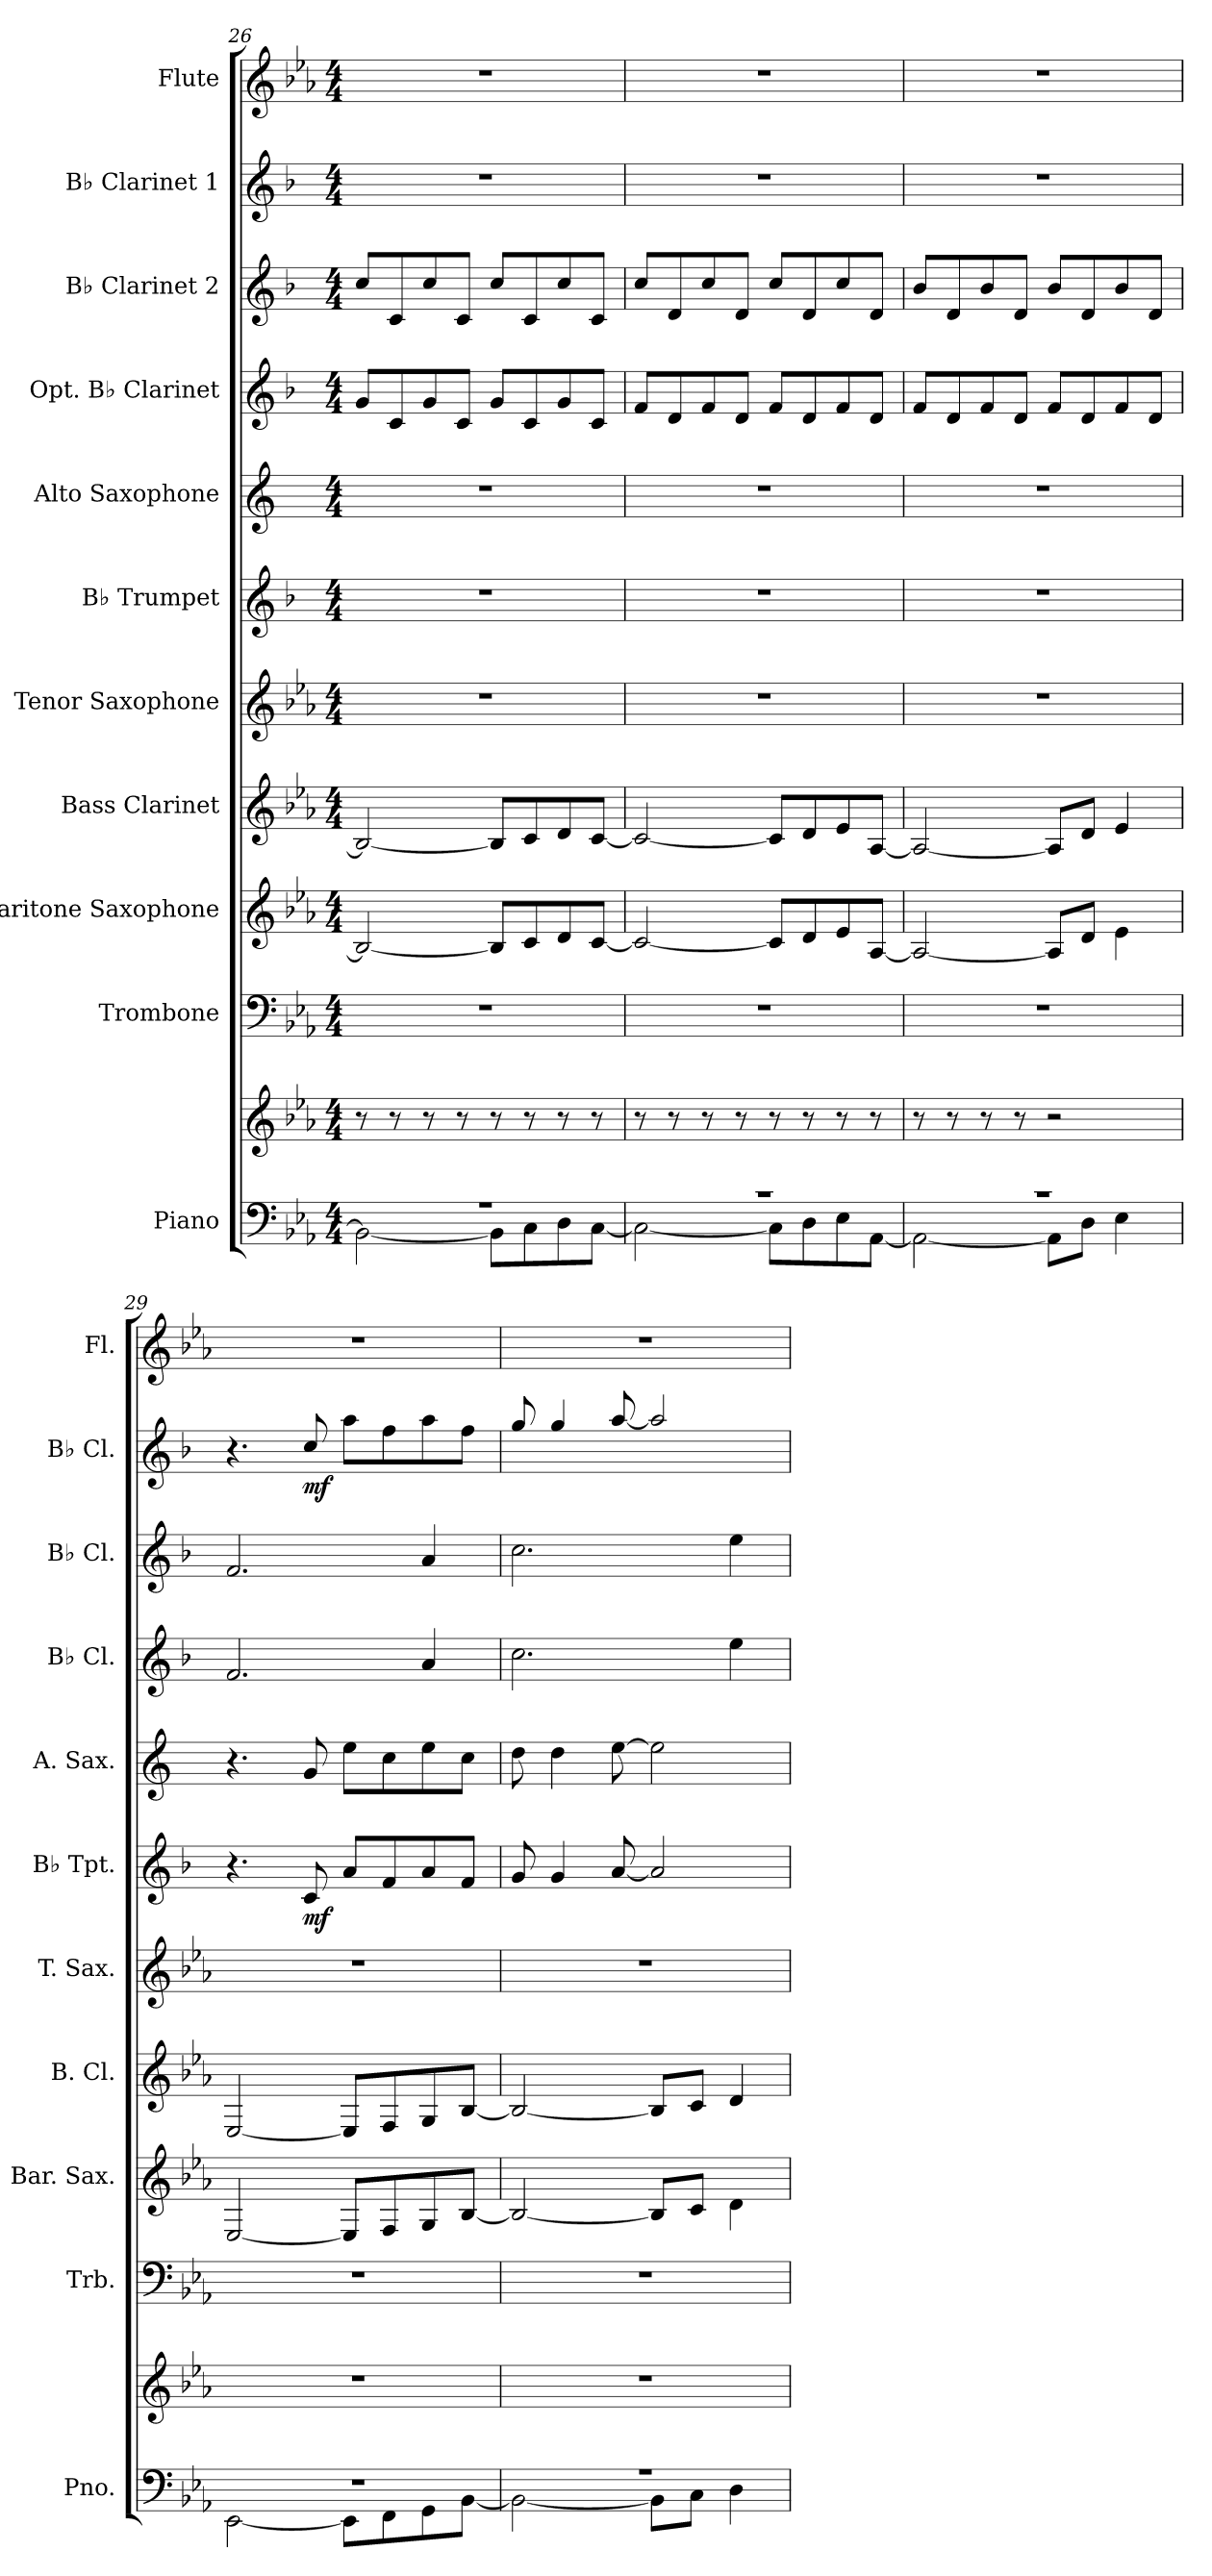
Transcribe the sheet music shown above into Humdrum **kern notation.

**kern	**kern	**kern	**kern	**kern	**kern	**kern	**dynam	**kern	**kern	**kern	**kern	**dynam	**kern
*part11	*part11	*part10	*part9	*part8	*part7	*part6	*part6	*part5	*part4	*part3	*part2	*part2	*part1
*staff12	*staff11	*staff10	*staff9	*staff8	*staff7	*staff6	*staff6	*staff5	*staff4	*staff3	*staff2	*staff2	*staff1
*I"Piano	*	*I"Trombone	*I"Baritone Saxophone	*I"Bass Clarinet	*I"Tenor Saxophone	*I"B♭ Trumpet	*	*I"Alto Saxophone	*I"Opt. B♭ Clarinet	*I"B♭ Clarinet 2	*I"B♭ Clarinet 1	*	*I"Flute
*I'Pno.	*	*I'Trb.	*I'Bar. Sax.	*I'B. Cl.	*I'T. Sax.	*I'B♭ Tpt.	*	*I'A. Sax.	*I'B♭ Cl.	*I'B♭ Cl.	*I'B♭ Cl.	*	*I'Fl.
*clefF4	*clefG2	*clefF4	*clefG2	*clefG2	*clefG2	*clefG2	*	*clefG2	*clefG2	*clefG2	*clefG2	*	*clefG2
*	*	*	*ITrd12c21	*ITrd8c14	*ITrd8c14	*ITrd1c2	*	*ITrd5c9	*ITrd1c2	*ITrd1c2	*ITrd1c2	*	*
*k[b-e-a-]	*k[b-e-a-]	*k[b-e-a-]	*k[b-e-a-]	*k[b-e-a-]	*k[b-e-a-]	*k[b-e-a-]	*	*k[b-e-a-]	*k[b-e-a-]	*k[b-e-a-]	*k[b-e-a-]	*	*k[b-e-a-]
*E-:	*E-:	*E-:	*	*	*	*	*	*	*	*	*	*	*E-:
*M4/4	*M4/4	*M4/4	*M4/4	*M4/4	*M4/4	*M4/4	*	*M4/4	*M4/4	*M4/4	*M4/4	*	*M4/4
=26	=26	=26	=26	=26	=26	=26	=26	=26	=26	=26	=26	=26	=26
*^	*	*	*	*	*	*	*	*	*	*	*	*	*
1r	2BB-\_	8r	1r	2BB-/_	2BB-/_	1r	1r	.	1r	8f/L	8b-/L	1r	.	1r
.	.	8r	.	.	.	.	.	.	.	8B-/	8B-/	.	.	.
.	.	8r	.	.	.	.	.	.	.	8f/	8b-/	.	.	.
.	.	8r	.	.	.	.	.	.	.	8B-/J	8B-/J	.	.	.
.	8BB-\L]	8r	.	8BB-/L]	8BB-/L]	.	.	.	.	8f/L	8b-/L	.	.	.
.	8C\	8r	.	8C/	8C/	.	.	.	.	8B-/	8B-/	.	.	.
.	8D\	8r	.	8D/	8D/	.	.	.	.	8f/	8b-/	.	.	.
.	[8C\J	8r	.	[8C/J	[8C/J	.	.	.	.	8B-/J	8B-/J	.	.	.
=27	=27	=27	=27	=27	=27	=27	=27	=27	=27	=27	=27	=27	=27	=27
1r	2C\_	8r	1r	2C/_	2C/_	1r	1r	.	1r	8e-/L	8b-/L	1r	.	1r
.	.	8r	.	.	.	.	.	.	.	8c/	8c/	.	.	.
.	.	8r	.	.	.	.	.	.	.	8e-/	8b-/	.	.	.
.	.	8r	.	.	.	.	.	.	.	8c/J	8c/J	.	.	.
.	8C\L]	8r	.	8C/L]	8C/L]	.	.	.	.	8e-/L	8b-/L	.	.	.
.	8D\	8r	.	8D/	8D/	.	.	.	.	8c/	8c/	.	.	.
.	8E-\	8r	.	8E-/	8E-/	.	.	.	.	8e-/	8b-/	.	.	.
.	[8AA-\J	8r	.	[8AA-/J	[8AA-/J	.	.	.	.	8c/J	8c/J	.	.	.
!!LO:PB:g=z
=28	=28	=28	=28	=28	=28	=28	=28	=28	=28	=28	=28	=28	=28	=28
1r	2AA-\_	8r	1r	2AA-/_	2AA-/_	1r	1r	.	1r	8e-/L	8a-/L	1r	.	1r
.	.	8r	.	.	.	.	.	.	.	8c/	8c/	.	.	.
.	.	8r	.	.	.	.	.	.	.	8e-/	8a-/	.	.	.
.	.	8r	.	.	.	.	.	.	.	8c/J	8c/J	.	.	.
.	8AA-\L]	2r	.	8AA-/L]	8AA-/L]	.	.	.	.	8e-/L	8a-/L	.	.	.
.	8D\J	.	.	8D/J	8D/J	.	.	.	.	8c/	8c/	.	.	.
.	4E-\	.	.	4E-\	4E-/	.	.	.	.	8e-/	8a-/	.	.	.
.	.	.	.	.	.	.	.	.	.	8c/J	8c/J	.	.	.
=29	=29	=29	=29	=29	=29	=29	=29	=29	=29	=29	=29	=29	=29	=29
1r	[2EE-\	1r	1r	[2EE-/	[2EE-/	1r	4.r	.	4.r	2.e-/	2.e-/	4.r	.	1r
!	!	!	!	!	!	!	!	!LO:DY:b	!	!	!	!	!LO:DY:b	!
.	.	.	.	.	.	.	8B-/	mf	8B-/	.	.	8b-/	mf	.
.	8EE-\L]	.	.	8EE-/L]	8EE-/L]	.	8g/L	.	8g\L	.	.	8gg\L	.	.
.	8FF\	.	.	8FF/	8FF/	.	8e-/	.	8e-\	.	.	8ee-\	.	.
.	8GG\	.	.	8GG/	8GG/	.	8g/	.	8g\	4g/	4g/	8gg\	.	.
.	[8BB-\J	.	.	[8BB-/J	[8BB-/J	.	8e-/J	.	8e-\J	.	.	8ee-\J	.	.
=30	=30	=30	=30	=30	=30	=30	=30	=30	=30	=30	=30	=30	=30	=30
1r	2BB-\_	1r	1r	2BB-/_	2BB-/_	1r	8f/	.	8f\	2.b-\	2.b-\	8ff/	.	1r
.	.	.	.	.	.	.	4f/	.	4f\	.	.	4ff/	.	.
.	.	.	.	.	.	.	[8g/	.	[8g\	.	.	[8gg/	.	.
.	8BB-\L]	.	.	8BB-/L]	8BB-/L]	.	2g/]	.	2g\]	.	.	2gg/]	.	.
.	8C\J	.	.	8C/J	8C/J	.	.	.	.	.	.	.	.	.
.	4D\	.	.	4D\	4D/	.	.	.	.	4dd\	4dd\	.	.	.
*v	*v	*	*	*	*	*	*	*	*	*	*	*	*	*
=	=	=	=	=	=	=	=	=	=	=	=	=	=
*-	*-	*-	*-	*-	*-	*-	*-	*-	*-	*-	*-	*-	*-
